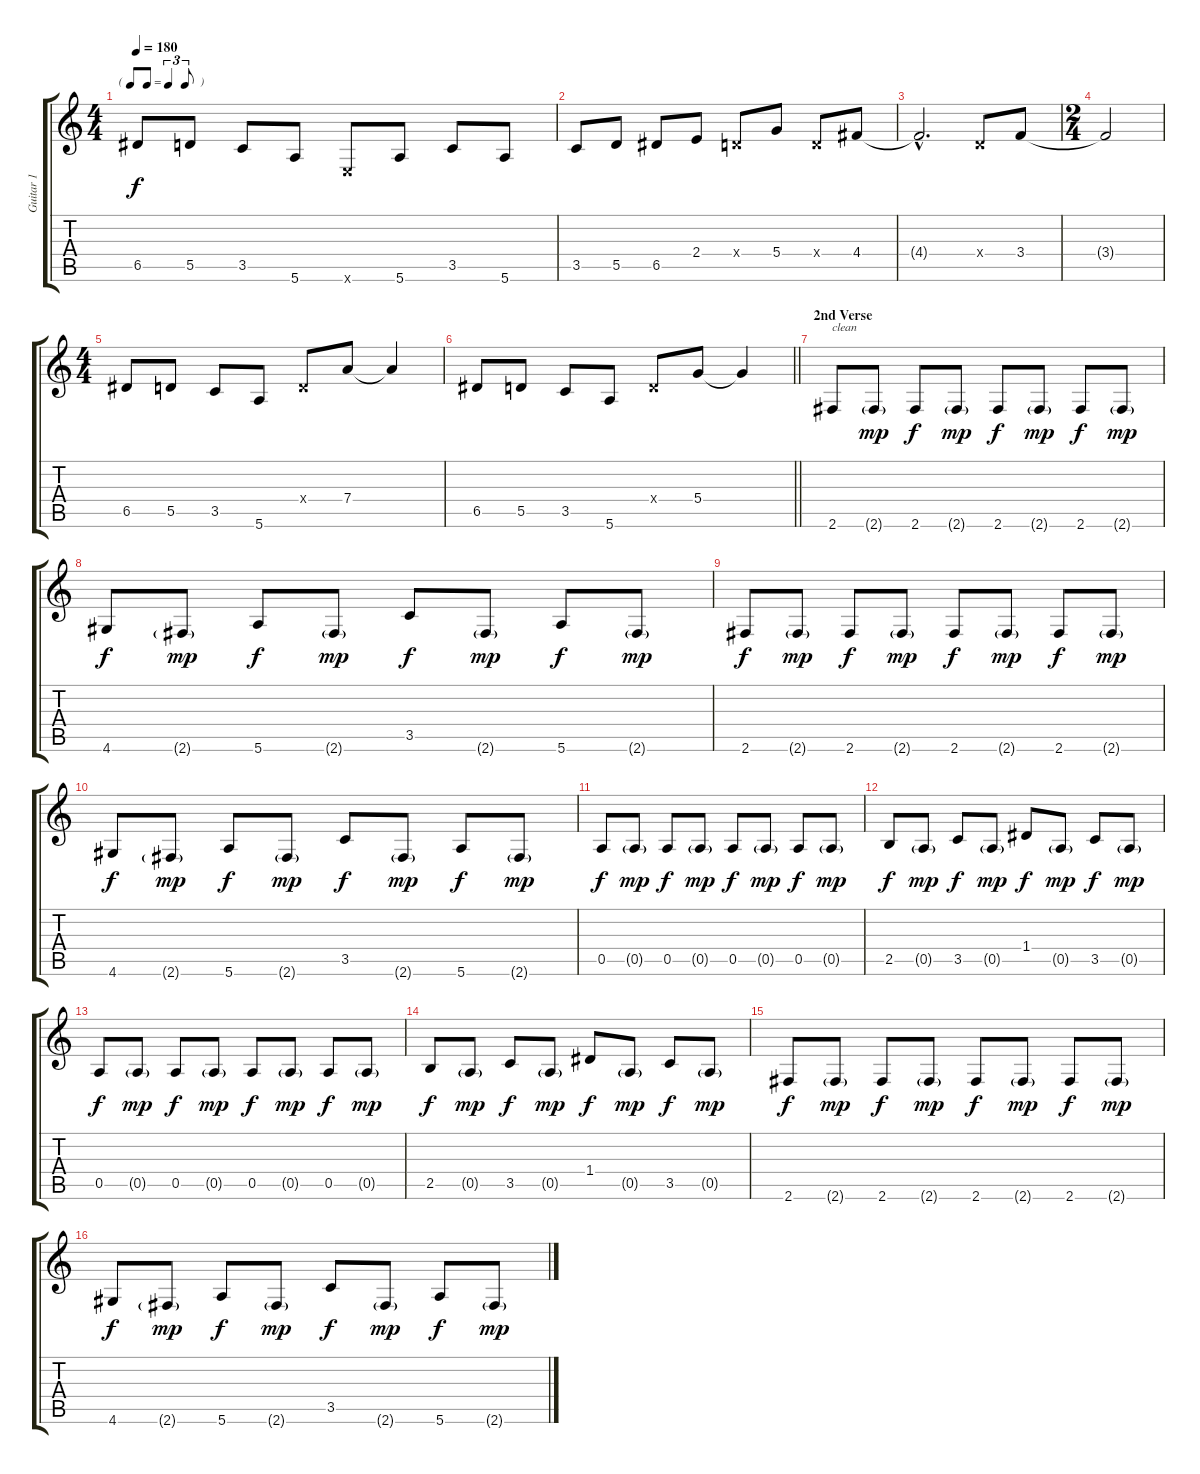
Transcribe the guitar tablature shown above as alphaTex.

\track ("Guitar 1" "Guitar 1") {instrument overdrivenguitar}
\staff {score tabs}
\tuning (E4 B3 G3 D3 A2 E2) {hide}
\ts (4 4)
\tf triplet8th
\tempo 180
\clef g2
\ks c
6.5.8{dy f} 5.5.8 3.5.8 5.6.8 0.6{x}.8 5.6.8 3.5.8 5.6.8 |
3.5.8 5.5.8 6.5.8 2.4.8 0.4{x}.8 5.4.8 0.4{x}.8 4.4.8 |
4.4{hac t}.2{d} 0.4{x}.8 3.4.8 |
\ts (2 4)
3.4{t}.2 |
\ts (4 4)
6.5.8 5.5.8 3.5.8 5.6.8 0.4{x}.8 7.4.8 7.4{t}.4 |
\barLineRight lightlight
6.5.8 5.5.8 3.5.8 5.6.8 0.4{x}.8 5.4.8 5.4{t}.4 |
\section ("" "2nd Verse")
2.6.8{txt "clean" instrument electricguitarmuted} 2.6{g}.8{dy mp} 2.6.8{dy f} 2.6{g}.8{dy mp} 2.6.8{dy f} 2.6{g}.8{dy mp} 2.6.8{dy f} 2.6{g}.8{dy mp} |
4.6.8{dy f} 2.6{g}.8{dy mp} 5.6.8{dy f} 2.6{g}.8{dy mp} 3.5.8{dy f} 2.6{g}.8{dy mp} 5.6.8{dy f} 2.6{g}.8{dy mp} |
2.6.8{dy f} 2.6{g}.8{dy mp} 2.6.8{dy f} 2.6{g}.8{dy mp} 2.6.8{dy f} 2.6{g}.8{dy mp} 2.6.8{dy f} 2.6{g}.8{dy mp} |
4.6.8{dy f} 2.6{g}.8{dy mp} 5.6.8{dy f} 2.6{g}.8{dy mp} 3.5.8{dy f} 2.6{g}.8{dy mp} 5.6.8{dy f} 2.6{g}.8{dy mp} |
0.5.8{dy f} 0.5{g}.8{dy mp} 0.5.8{dy f} 0.5{g}.8{dy mp} 0.5.8{dy f} 0.5{g}.8{dy mp} 0.5.8{dy f} 0.5{g}.8{dy mp} |
2.5.8{dy f} 0.5{g}.8{dy mp} 3.5.8{dy f} 0.5{g}.8{dy mp} 1.4.8{dy f} 0.5{g}.8{dy mp} 3.5.8{dy f} 0.5{g}.8{dy mp} |
0.5.8{dy f} 0.5{g}.8{dy mp} 0.5.8{dy f} 0.5{g}.8{dy mp} 0.5.8{dy f} 0.5{g}.8{dy mp} 0.5.8{dy f} 0.5{g}.8{dy mp} |
2.5.8{dy f} 0.5{g}.8{dy mp} 3.5.8{dy f} 0.5{g}.8{dy mp} 1.4.8{dy f} 0.5{g}.8{dy mp} 3.5.8{dy f} 0.5{g}.8{dy mp} |
2.6.8{dy f} 2.6{g}.8{dy mp} 2.6.8{dy f} 2.6{g}.8{dy mp} 2.6.8{dy f} 2.6{g}.8{dy mp} 2.6.8{dy f} 2.6{g}.8{dy mp} |
4.6.8{dy f} 2.6{g}.8{dy mp} 5.6.8{dy f} 2.6{g}.8{dy mp} 3.5.8{dy f} 2.6{g}.8{dy mp} 5.6.8{dy f} 2.6{g}.8{dy mp}
